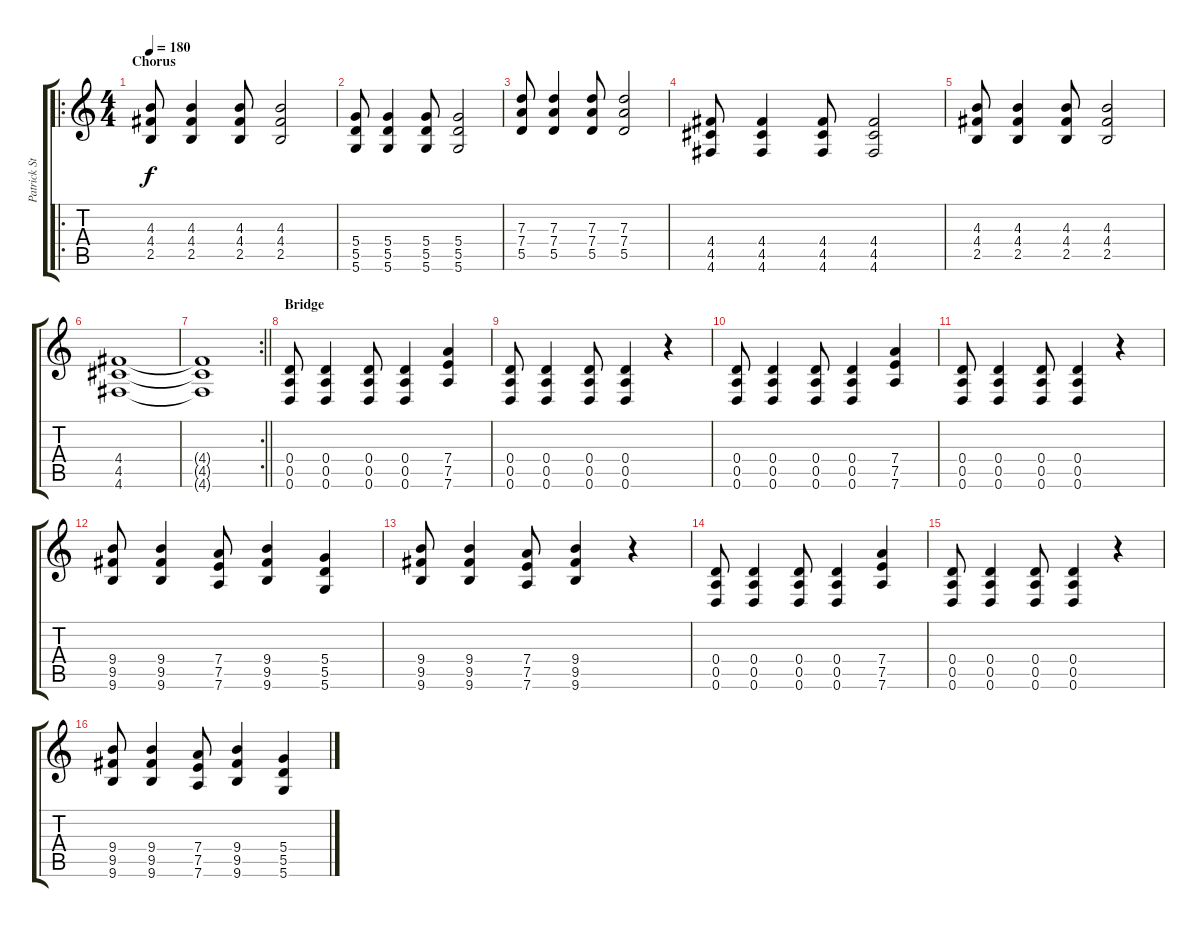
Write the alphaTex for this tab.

\track ("Patrick Stump (Rythm Guitar)" "Patrick St") {instrument distortionguitar}
\staff {score tabs}
\tuning (E4 B3 G3 D3 A2 D2) {hide}
\ro
\ts (4 4)
\section ("" "Chorus")
\tempo 180
\clef g2
\ks c
(4.3 4.4 2.5).8{dy f} (4.3 4.4 2.5).4 (4.3 4.4 2.5).8 (4.3 4.4 2.5).2 |
(5.4 5.5 5.6).8 (5.4 5.5 5.6).4 (5.4 5.5 5.6).8 (5.4 5.5 5.6).2 |
(7.3 7.4 5.5).8 (7.3 7.4 5.5).4 (7.3 7.4 5.5).8 (7.3 7.4 5.5).2 |
(4.4 4.5 4.6).8 (4.4 4.5 4.6).4 (4.4 4.5 4.6).8 (4.4 4.5 4.6).2 |
(4.3 4.4 2.5).8 (4.3 4.4 2.5).4 (4.3 4.4 2.5).8 (4.3 4.4 2.5).2 |
(4.4 4.5 4.6).1 |
\rc 2
\barLineRight lightlight
(4.4{t} 4.5{t} 4.6{t}).1 |
\section ("" "Bridge")
(0.4 0.5 0.6).8 (0.4 0.5 0.6).4 (0.4 0.5 0.6).8 (0.4 0.5 0.6).4 (7.4 7.5 7.6).4 |
(0.4 0.5 0.6).8 (0.4 0.5 0.6).4 (0.4 0.5 0.6).8 (0.4 0.5 0.6).4 r.4 |
(0.4 0.5 0.6).8 (0.4 0.5 0.6).4 (0.4 0.5 0.6).8 (0.4 0.5 0.6).4 (7.4 7.5 7.6).4 |
(0.4 0.5 0.6).8 (0.4 0.5 0.6).4 (0.4 0.5 0.6).8 (0.4 0.5 0.6).4 r.4 |
(9.4 9.5 9.6).8 (9.4 9.5 9.6).4 (7.4 7.5 7.6).8 (9.4 9.5 9.6).4 (5.4 5.5 5.6).4 |
(9.4 9.5 9.6).8 (9.4 9.5 9.6).4 (7.4 7.5 7.6).8 (9.4 9.5 9.6).4 r.4 |
(0.4 0.5 0.6).8 (0.4 0.5 0.6).4 (0.4 0.5 0.6).8 (0.4 0.5 0.6).4 (7.4 7.5 7.6).4 |
(0.4 0.5 0.6).8 (0.4 0.5 0.6).4 (0.4 0.5 0.6).8 (0.4 0.5 0.6).4 r.4 |
(9.4 9.5 9.6).8 (9.4 9.5 9.6).4 (7.4 7.5 7.6).8 (9.4 9.5 9.6).4 (5.4 5.5 5.6).4
